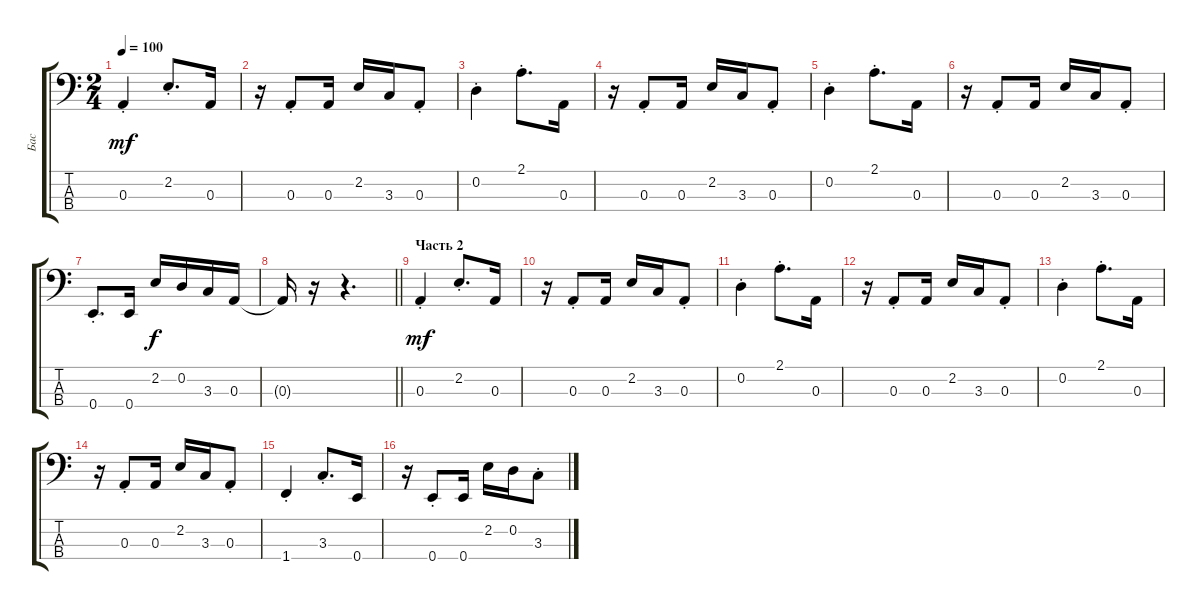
\track ("Бас" "Бас") {instrument electricbasspick}
\staff {score tabs}
\tuning (G2 D2 A1 E1) {hide}
\ts (2 4)
\tempo 100
\clef f4
\ks c
0.3{st}.4{dy mf} 2.2{st}.8{d} 0.3.16 |
r.16 0.3{st}.8 0.3.16 2.2.16 3.3.16 0.3{st}.8 |
0.2{st}.4 2.1{st}.8{d} 0.3.16 |
r.16 0.3{st}.8 0.3.16 2.2.16 3.3.16 0.3{st}.8 |
0.2{st}.4 2.1{st}.8{d} 0.3.16 |
r.16 0.3{st}.8 0.3.16 2.2.16 3.3.16 0.3{st}.8 |
0.4{st}.8{d} 0.4.16 2.2.16{dy f} 0.2.16 3.3.16 0.3.16 |
\barLineRight lightlight
0.3{t}.16 r.16 r.4{d} |
\section ("" "Часть 2")
0.3{st}.4{dy mf} 2.2{st}.8{d} 0.3.16 |
r.16 0.3{st}.8 0.3.16 2.2.16 3.3.16 0.3{st}.8 |
0.2{st}.4 2.1{st}.8{d} 0.3.16 |
r.16 0.3{st}.8 0.3.16 2.2.16 3.3.16 0.3{st}.8 |
0.2{st}.4 2.1{st}.8{d} 0.3.16 |
r.16 0.3{st}.8 0.3.16 2.2.16 3.3.16 0.3{st}.8 |
1.4{st}.4 3.3{st}.8{d} 0.4.16 |
r.16 0.4{st}.8 0.4.16 2.2.16 0.2.16 3.3{st}.8
